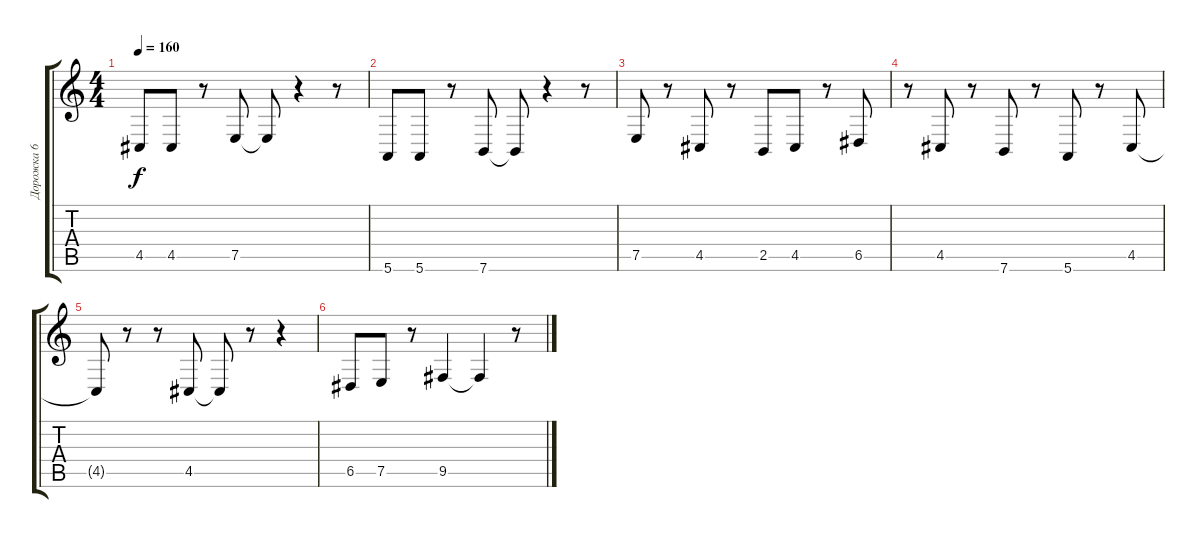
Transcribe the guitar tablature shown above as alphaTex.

\track ("Дорожка 6" "Дорожка 6") {instrument harmonica}
\staff {score tabs}
\tuning (E4 B3 G3 D3 A2 E2) {hide}
\ts (4 4)
\tempo 160
\clef g2
\ks c
4.5.8{dy f} 4.5.8 r.8 7.5.8 7.5{t}.8 r.4 r.8 |
5.6.8 5.6.8 r.8 7.6.8 7.6{t}.8 r.4 r.8 |
7.5.8 r.8 4.5.8 r.8 2.5.8 4.5.8 r.8 6.5.8 |
r.8 4.5.8 r.8 7.6.8 r.8 5.6.8 r.8 4.5.8 |
4.5{t}.8 r.8 r.8 4.5.8 4.5{t}.8 r.8 r.4 |
6.5.8 7.5.8 r.8 9.5.4 9.5{t}.4 r.8
